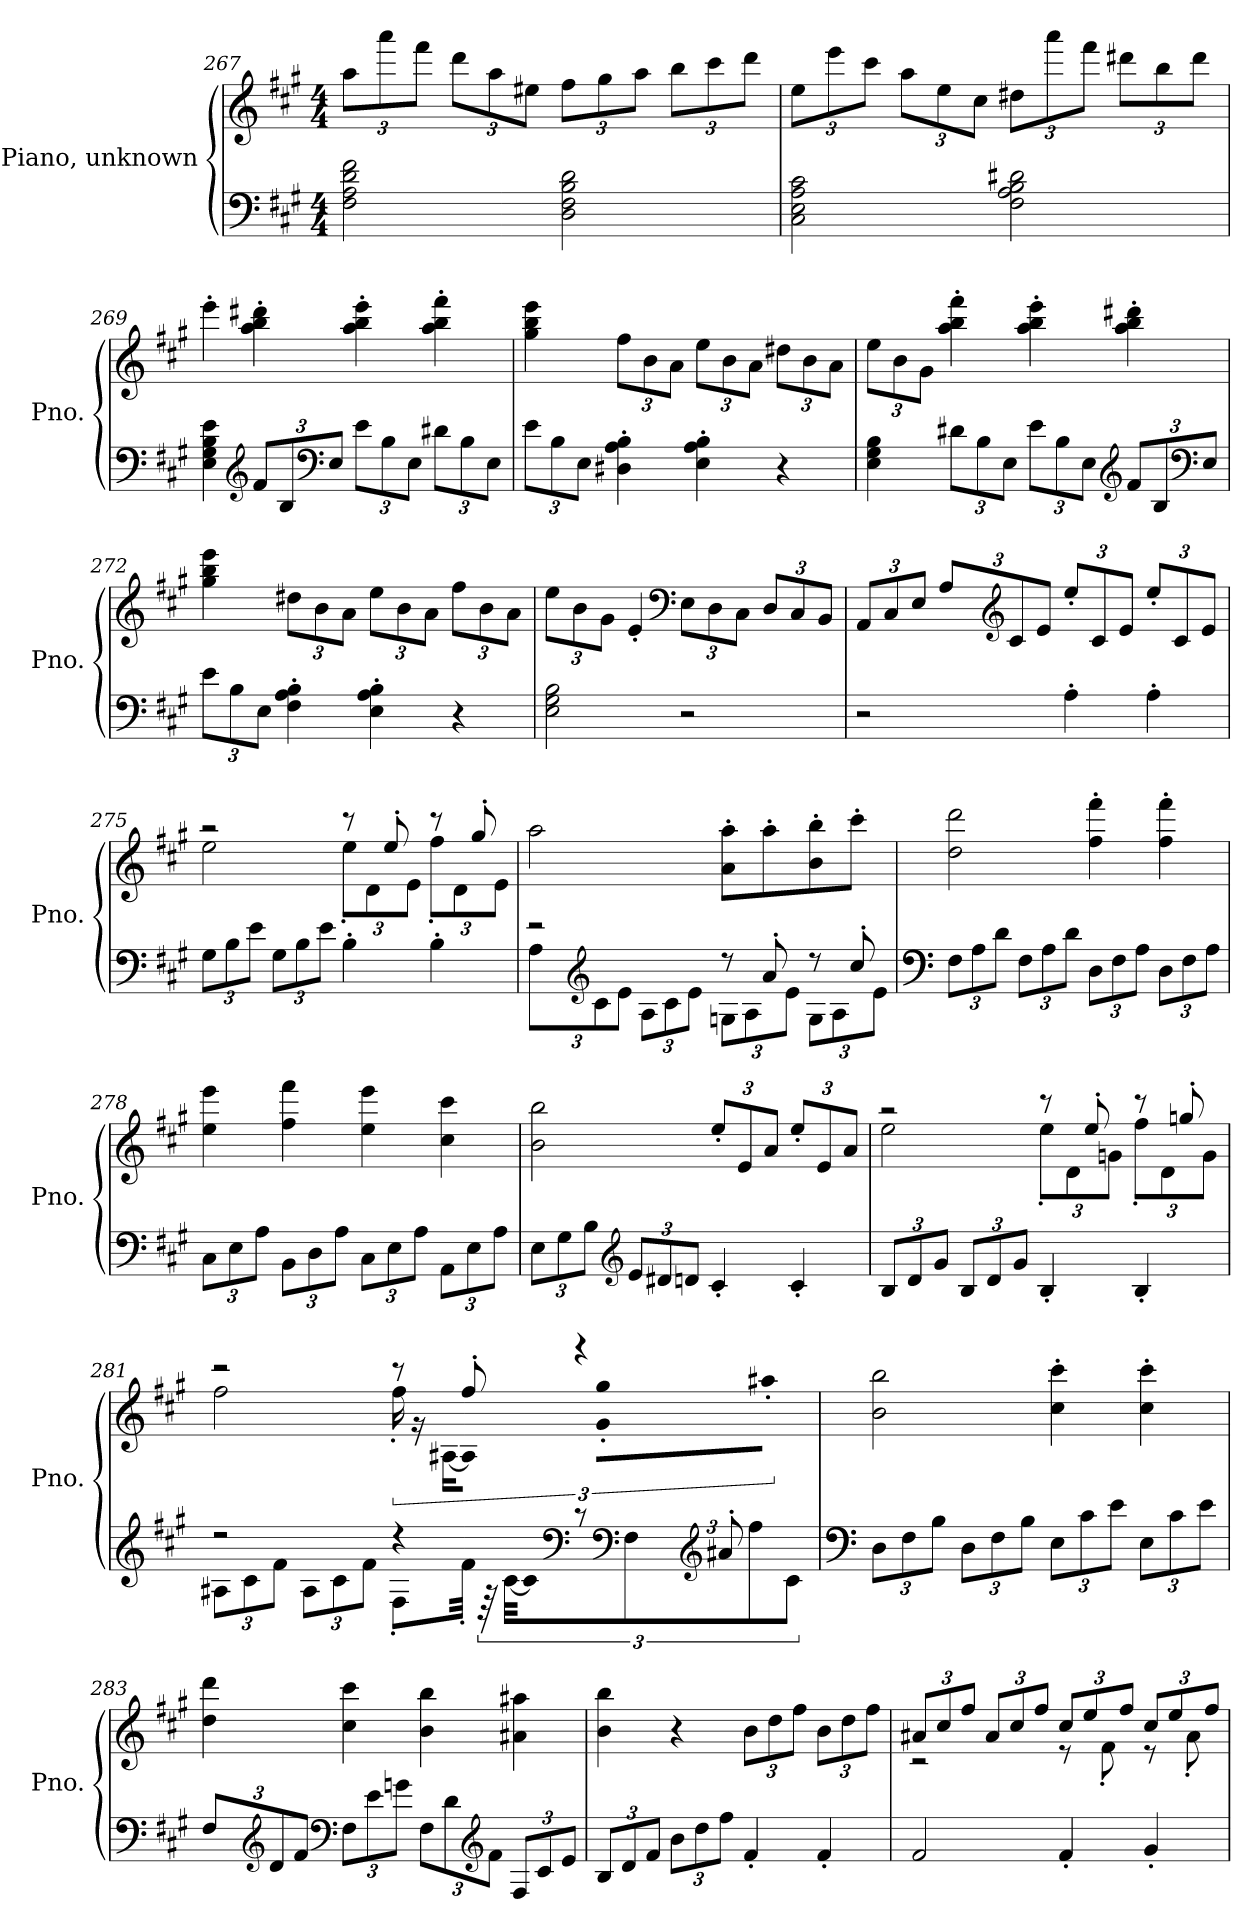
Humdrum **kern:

**kern	**kern
*part1	*part1
*staff2	*staff1
*I"Piano, unknown	*
*I'Pno.	*
*clefF4	*clefG2
*k[f#c#g#]	*k[f#c#g#]
*M4/4	*M4/4
*	*Xbrackettup
=267	=267
2F#\ 2A\ 2d\ 2f#\	12aa\L
.	12aaa\
.	12fff#\J
.	12ddd\L
.	12aa\
.	12ee#X\J
2D\ 2F#\ 2B\ 2d\	12ff#\L
.	12gg#\
.	12aa\J
.	12bb\L
.	12ccc#\
.	12ddd\J
!!LO:LB:g=z
=268	=268
2C#\ 2E\ 2A\ 2c#\	12ee\L
.	12eee\
.	12ccc#\J
.	12aa\L
.	12ee\
.	12cc#\J
2F#\ 2A\ 2B\ 2d#X\	12dd#X\L
.	12aaa\
.	12fff#\J
.	12ddd#X\L
.	12bb\
.	12ddd#\J
=269	=269
4E\ 4G#\ 4B\ 4e\	4eee'\
*clefG2	*
*Xbrackettup	*
12f#/L	4aa\' 4bb\' 4ddd#X\'
12B/	.
*clefF4	*
12E/J	.
12e\L	4aa\' 4bb\' 4eee\'
12B\	.
12E\J	.
12d#X\L	4aa\' 4bb\' 4fff#\'
12B\	.
12E\J	.
!!LO:LB:g=z
=270	=270
12e\L	4gg#\ 4bb\ 4eee\
12B\	.
12E\J	.
4D#X\' 4A\' 4B\'	12ff#\L
.	12b\
.	12a\J
4E\' 4A\' 4B\'	12ee\L
.	12b\
.	12a\J
4r	12dd#X\L
.	12b\
.	12a\J
=271	=271
4E\ 4G#\ 4B\	12ee\L
.	12b\
.	12g#\J
12d#X\L	4aa\' 4bb\' 4fff#\'
12B\	.
12E\J	.
12e\L	4aa\' 4bb\' 4eee\'
12B\	.
12E\J	.
*clefG2	*
12f#/L	4aa\' 4bb\' 4ddd#X\'
12B/	.
*clefF4	*
12E/J	.
=272	=272
12e\L	4gg#\ 4bb\ 4eee\
12B\	.
12E\J	.
4F#\' 4A\' 4B\'	12dd#X\L
.	12b\
.	12a\J
4E\' 4A\' 4B\'	12ee\L
.	12b\
.	12a\J
4r	12ff#\L
.	12b\
.	12a\J
!!LO:PB:g=z
=273	=273
2E\ 2G#\ 2B\	12ee\L
.	12b\
.	12g#\J
.	4e'/
*	*clefF4
2r	12E\L
.	12D\
.	12C#\J
.	12D/L
.	12C#/
.	12BB/J
=274	=274
2r	12AA/L
.	12C#/
.	12E/J
.	12A/L
*	*clefG2
.	12c#/
.	12e/J
4A'\	12ee'/L
.	12c#/
.	12e/J
4A'\	12ee'/L
.	12c#/
.	12e/J
=275	=275
*	*^
12G#\L	2r	2ee\
12B\	.	.
12e\J	.	.
12G#\L	.	.
12B\	.	.
12e\J	.	.
4B'\	8r	12ee'\L
.	.	12d\
.	8ee'/	.
.	.	12e\J
4B'\	8r	12ff#'\L
.	.	12d\
.	8gg#'/	.
.	.	12e\J
*	*v	*v
!!LO:LB:g=z
=276	=276
*^	*
2r	12A\L	2aa\
*clefG2	*	*
.	12c#\	.
.	12e\J	.
.	12A\L	.
.	12c#\	.
.	12e\J	.
8r	12Gn\L	8a\' 8aa\'L
.	12A\	.
8a'/	.	8aa'\
.	12e\J	.
8r	12G\L	8b\' 8bb\'
.	12A\	.
8cc#'/	.	8ccc#'\J
.	12e\J	.
*v	*v	*
=277	=277
*clefF4	*
12F#\L	2dd\ 2ddd\
12A\	.
12d\J	.
12F#\L	.
12A\	.
12d\J	.
12D\L	4ff#\' 4fff#\'
12F#\	.
12A\J	.
12D\L	4ff#\' 4fff#\'
12F#\	.
12A\J	.
=278	=278
12C#\L	4ee\ 4eee\
12E\	.
12A\J	.
12BB\L	4ff#\ 4fff#\
12D\	.
12A\J	.
12C#\L	4ee\ 4eee\
12E\	.
12A\J	.
12AA\L	4cc#\ 4ccc#\
12E\	.
12A\J	.
!!LO:LB:g=z
=279	=279
12E\L	2b\ 2bb\
12G#\	.
12B\J	.
*clefG2	*
12e/L	.
12d#X/	.
12dn/J	.
4c#'/	12ee'/L
.	12e/
.	12a/J
4c#'/	12ee'/L
.	12e/
.	12a/J
=280	=280
*	*^
12B/L	2r	2ee\
12d/	.	.
12g#/J	.	.
12B/L	.	.
12d/	.	.
12g#/J	.	.
4B'/	8r	12ee'\L
.	.	12d\
.	8ee'/	.
.	.	12gn\J
4B'/	8r	12ff#'\L
.	.	12d\
.	8ggn'/	.
.	.	12g\J
!!LO:LB:g=z	!!
=281	=281	=281
*^	*	*
2r	12A#X\L	2r	2ff#\
.	12c#\	.	.
.	12f#\J	.	.
.	12A#\L	.	.
.	12c#\	.	.
.	12f#\J	.	.
*	*	*	*brackettup
4r	8F#'\L	8r	24ff#'\
.	.	.	24r
.	.	.	[24A#X\KL
.	32f#'\Jkk	8ff#'/	8A#\J]
*	*brackettup	*	*
.	96r	.	.
.	[48c#\KLL	.	.
.	16c#\J]	.	.
*clefF4	*	*	*
*	*Xbrackettup	*	*
8r	12F#\	4r	8g#\' 8gg#\'L
.	12A#\	.	.
*clefG2	*	*	*
8a#X'/	.	.	8aa#X'\J
.	12c#\J	.	.
*v	*v	*	*
*	*v	*v
=282	=282
*clefF4	*
12D\L	2b\ 2bb\
12F#\	.
12B\J	.
12D\L	.
12F#\	.
12B\J	.
12E\L	4cc#\' 4ccc#\'
12c#\	.
12e\J	.
12E\L	4cc#\' 4ccc#\'
12c#\	.
12e\J	.
!!LO:LB:g=z
=283	=283
12F#/L	4dd\ 4ddd\
*clefG2	*
12d/	.
12f#/J	.
*clefF4	*
12F#\L	4cc#\ 4ccc#\
12e\	.
12gn\J	.
12F#\L	4b\ 4bb\
12d\	.
*clefG2	*
12f#\J	.
12F#/L	4a#X\ 4aa#X\
12c#/	.
12e/J	.
=284	=284
12B/L	4b\ 4bb\
12d/	.
12f#/J	.
12b\L	4r
12dd\	.
12ff#\J	.
*	*Xbrackettup
4f#'/	12b\L
.	12dd\
.	12ff#\J
4f#'/	12b\L
.	12dd\
.	12ff#\J
=285	=285
*	*^
2f#/	12a#X/L	2r
.	12cc#/	.
.	12ff#/J	.
.	12a#/L	.
.	12cc#/	.
.	12ff#/J	.
4f#'/	12cc#/L	8r
.	12ee/	.
.	.	8f#'\
.	12ff#/J	.
4g#'/	12cc#/L	8r
.	12ee/	.
.	.	8a#'\
.	12ff#/J	.
*	*v	*v
=	=
*-	*-
